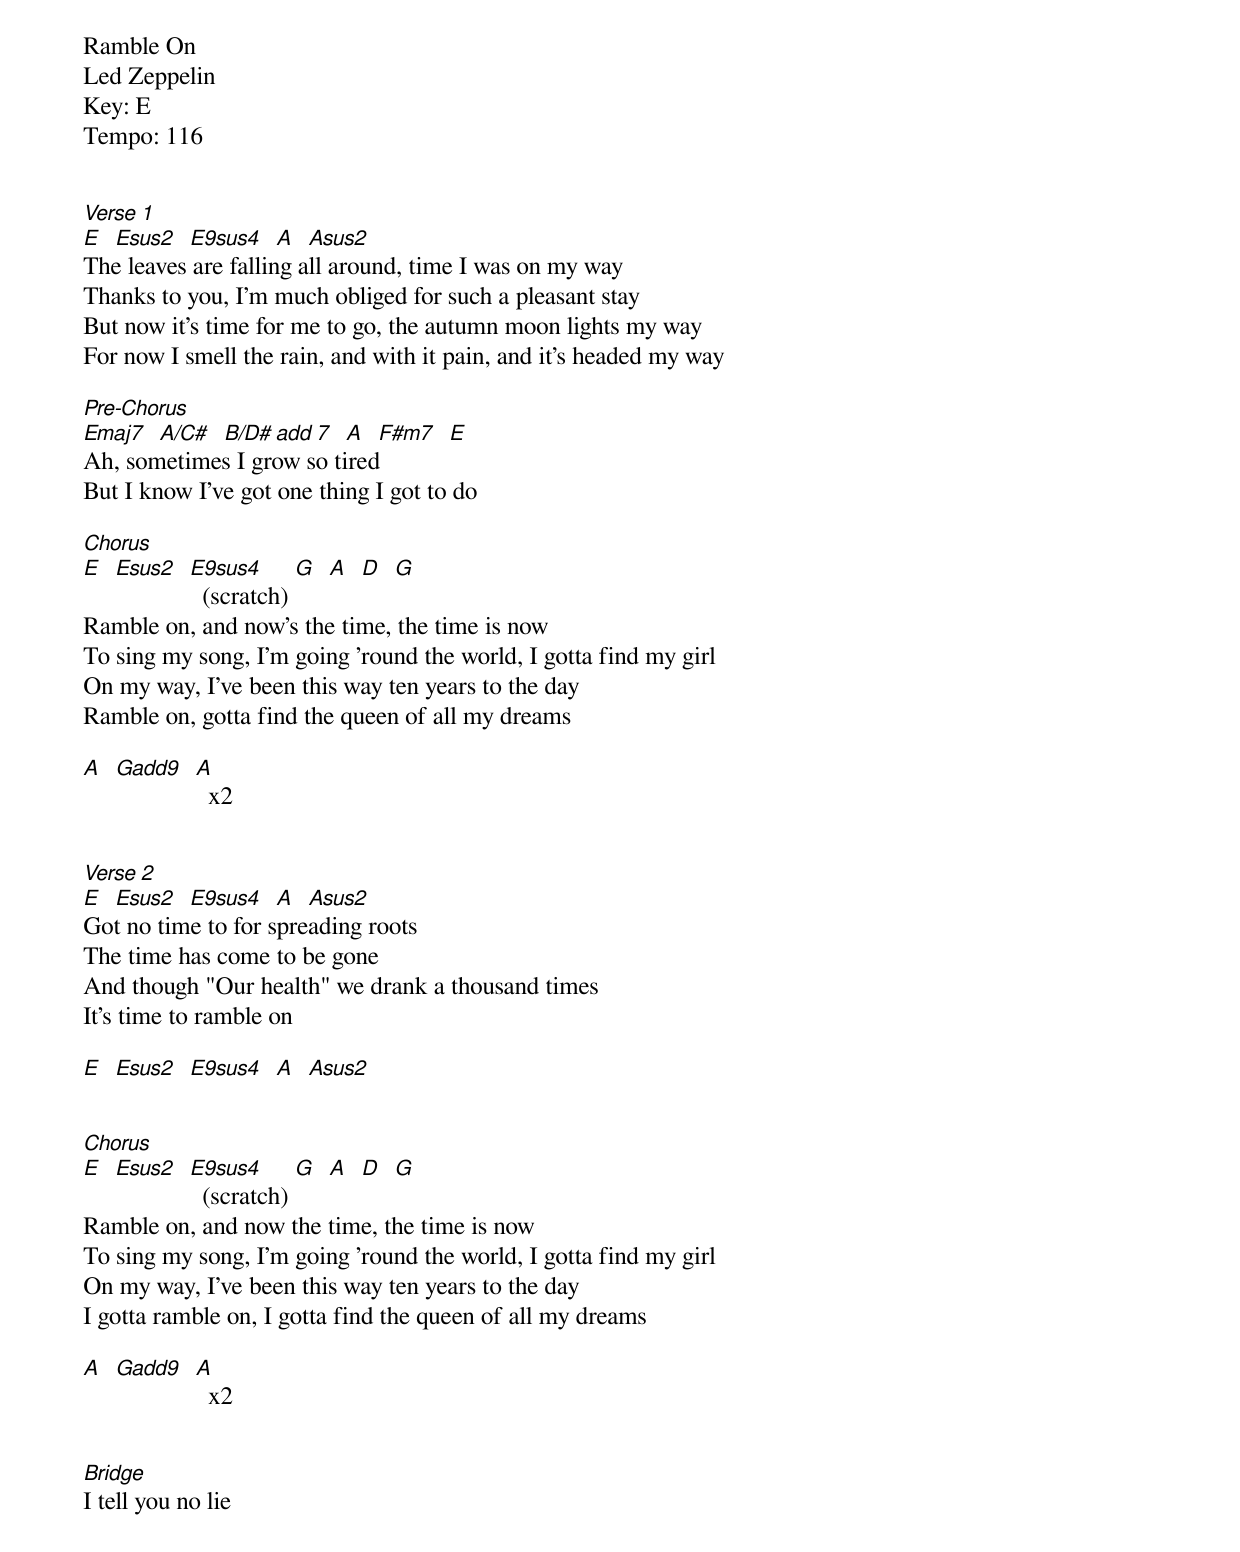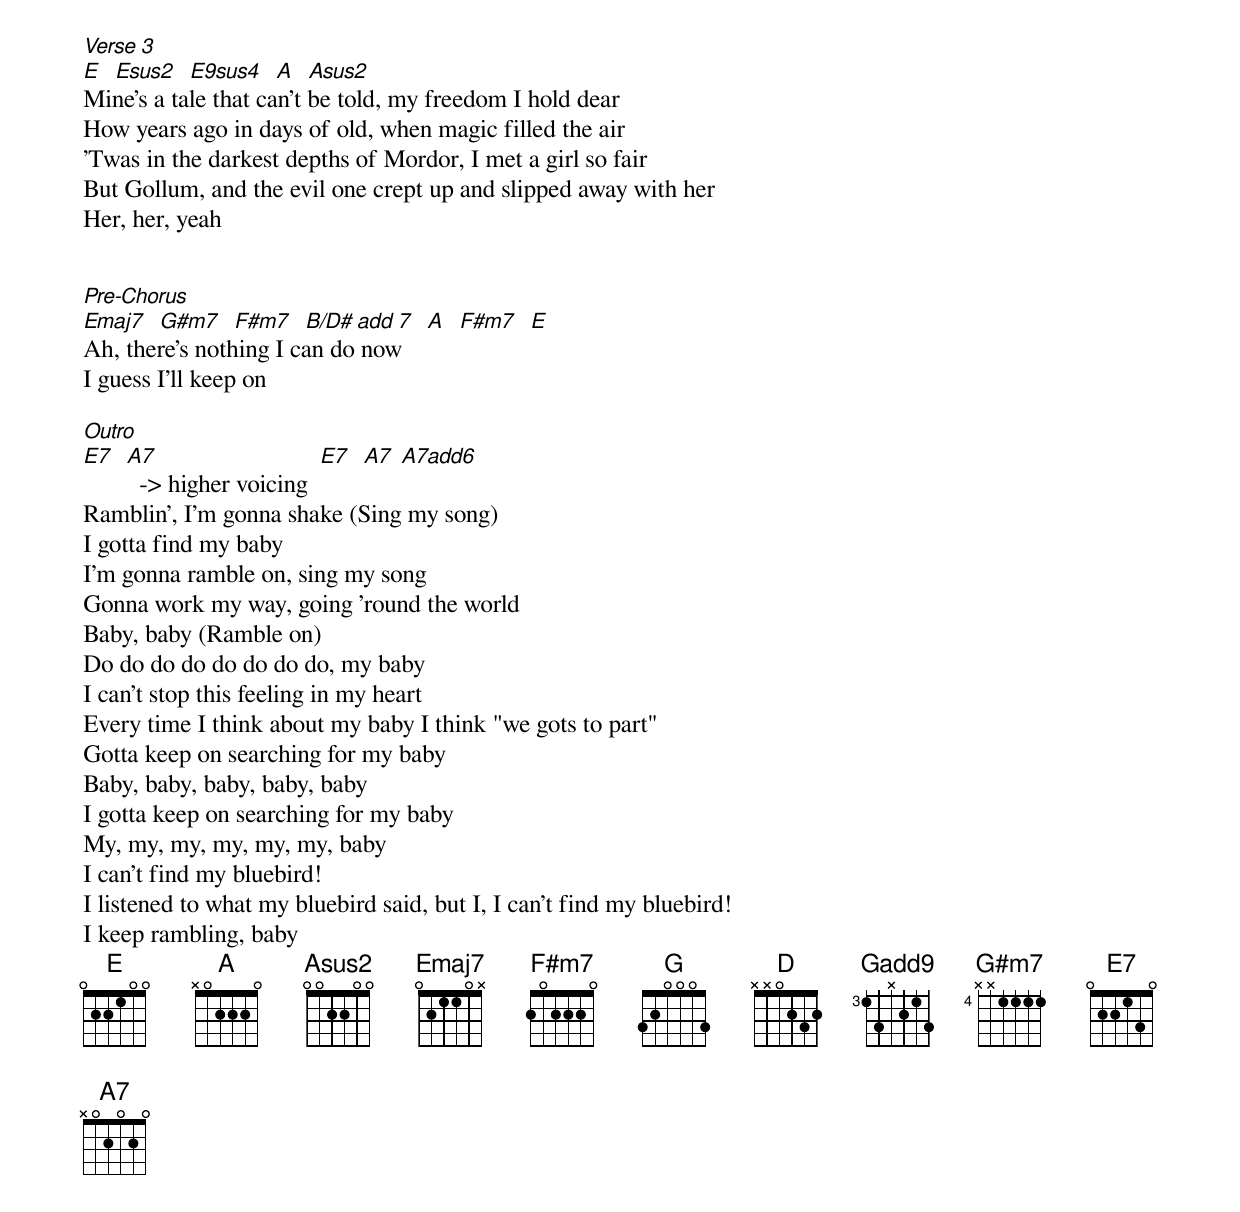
Ramble On
Led Zeppelin
Key: E
Tempo: 116


[Verse 1]
[E]  [Esus2]  [E9sus4]  [A]  [Asus2]
The leaves are falling all around, time I was on my way
Thanks to you, I'm much obliged for such a pleasant stay
But now it's time for me to go, the autumn moon lights my way
For now I smell the rain, and with it pain, and it's headed my way

[Pre-Chorus]
[Emaj7]  [A/C#]  [B/D# add 7]  [A]  [F#m7]  [E]
Ah, sometimes I grow so tired
But I know I've got one thing I got to do

[Chorus]
[E]  [Esus2]  [E9sus4]  (scratch) [G]  [A]  [D]  [G]
Ramble on, and now's the time, the time is now
To sing my song, I'm going 'round the world, I gotta find my girl
On my way, I've been this way ten years to the day
Ramble on, gotta find the queen of all my dreams

[A]  [Gadd9]  [A]  x2


[Verse 2]
[E]  [Esus2]  [E9sus4]  [A]  [Asus2]
Got no time to for spreading roots
The time has come to be gone
And though "Our health" we drank a thousand times
It's time to ramble on

[E]  [Esus2]  [E9sus4]  [A]  [Asus2]


[Chorus]
[E]  [Esus2]  [E9sus4]  (scratch) [G]  [A]  [D]  [G]
Ramble on, and now the time, the time is now
To sing my song, I'm going 'round the world, I gotta find my girl
On my way, I've been this way ten years to the day
I gotta ramble on, I gotta find the queen of all my dreams

[A]  [Gadd9]  [A]  x2


[Bridge]
I tell you no lie


[Verse 3]
[E]  [Esus2]  [E9sus4]  [A]  [Asus2]
Mine's a tale that can't be told, my freedom I hold dear
How years ago in days of old, when magic filled the air
'Twas in the darkest depths of Mordor, I met a girl so fair
But Gollum, and the evil one crept up and slipped away with her
Her, her, yeah


[Pre-Chorus]
[Emaj7]  [G#m7]  [F#m7]  [B/D# add 7]  [A]  [F#m7]  [E]
Ah, there's nothing I can do now
I guess I'll keep on

[Outro]
[E7]  [A7]  -> higher voicing  [E7]  [A7] [A7add6]
Ramblin', I'm gonna shake (Sing my song)
I gotta find my baby
I'm gonna ramble on, sing my song
Gonna work my way, going 'round the world
Baby, baby (Ramble on)
Do do do do do do do do, my baby
I can't stop this feeling in my heart
Every time I think about my baby I think "we gots to part"
Gotta keep on searching for my baby
Baby, baby, baby, baby, baby
I gotta keep on searching for my baby
My, my, my, my, my, my, baby
I can't find my bluebird!
I listened to what my bluebird said, but I, I can't find my bluebird!
I keep rambling, baby
